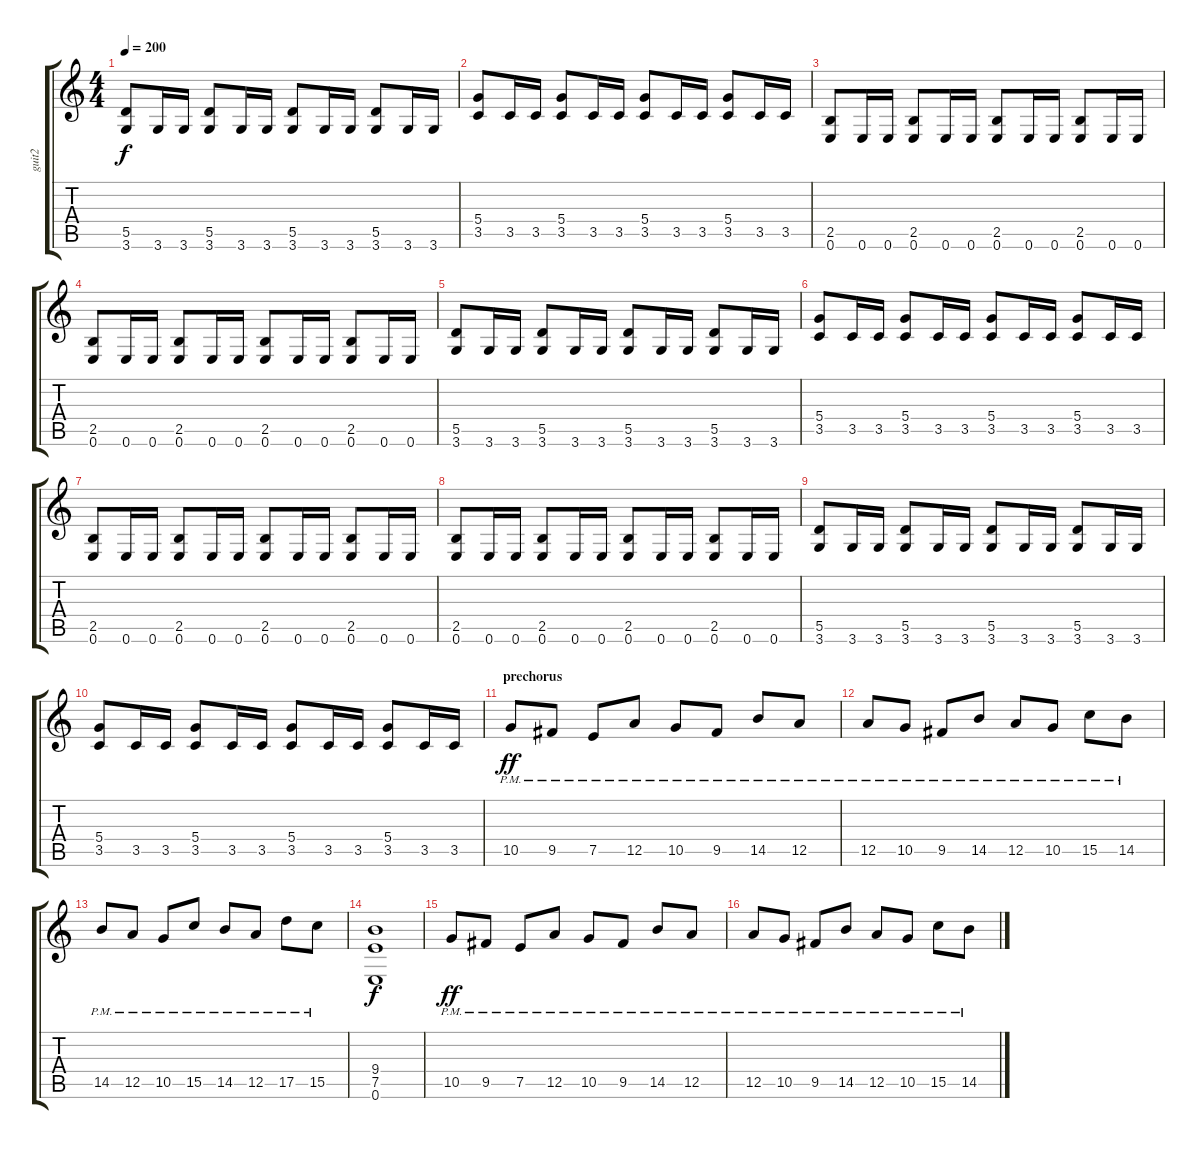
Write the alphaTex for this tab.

\track ("guit2" "guit2") {instrument distortionguitar}
\staff {score tabs}
\tuning (E4 B3 G3 D3 A2 E2) {hide}
\ts (4 4)
\tempo 200
\clef g2
\ks c
(5.5 3.6).8{dy f} 3.6.16 3.6.16 (5.5 3.6).8 3.6.16 3.6.16 (5.5 3.6).8 3.6.16 3.6.16 (5.5 3.6).8 3.6.16 3.6.16 |
(5.4 3.5).8 3.5.16 3.5.16 (5.4 3.5).8 3.5.16 3.5.16 (5.4 3.5).8 3.5.16 3.5.16 (5.4 3.5).8 3.5.16 3.5.16 |
(2.5 0.6).8 0.6.16 0.6.16 (2.5 0.6).8 0.6.16 0.6.16 (2.5 0.6).8 0.6.16 0.6.16 (2.5 0.6).8 0.6.16 0.6.16 |
(2.5 0.6).8 0.6.16 0.6.16 (2.5 0.6).8 0.6.16 0.6.16 (2.5 0.6).8 0.6.16 0.6.16 (2.5 0.6).8 0.6.16 0.6.16 |
(5.5 3.6).8 3.6.16 3.6.16 (5.5 3.6).8 3.6.16 3.6.16 (5.5 3.6).8 3.6.16 3.6.16 (5.5 3.6).8 3.6.16 3.6.16 |
(5.4 3.5).8 3.5.16 3.5.16 (5.4 3.5).8 3.5.16 3.5.16 (5.4 3.5).8 3.5.16 3.5.16 (5.4 3.5).8 3.5.16 3.5.16 |
(2.5 0.6).8 0.6.16 0.6.16 (2.5 0.6).8 0.6.16 0.6.16 (2.5 0.6).8 0.6.16 0.6.16 (2.5 0.6).8 0.6.16 0.6.16 |
(2.5 0.6).8 0.6.16 0.6.16 (2.5 0.6).8 0.6.16 0.6.16 (2.5 0.6).8 0.6.16 0.6.16 (2.5 0.6).8 0.6.16 0.6.16 |
(5.5 3.6).8 3.6.16 3.6.16 (5.5 3.6).8 3.6.16 3.6.16 (5.5 3.6).8 3.6.16 3.6.16 (5.5 3.6).8 3.6.16 3.6.16 |
(5.4 3.5).8 3.5.16 3.5.16 (5.4 3.5).8 3.5.16 3.5.16 (5.4 3.5).8 3.5.16 3.5.16 (5.4 3.5).8 3.5.16 3.5.16 |
\section ("" "prechorus")
10.5{pm}.8{dy ff} 9.5{pm}.8 7.5{pm}.8 12.5{pm}.8 10.5{pm}.8 9.5{pm}.8 14.5{pm}.8 12.5{pm}.8 |
12.5{pm}.8 10.5{pm}.8 9.5{pm}.8 14.5{pm}.8 12.5{pm}.8 10.5{pm}.8 15.5{pm}.8 14.5{pm}.8 |
14.5{pm}.8 12.5{pm}.8 10.5{pm}.8 15.5{pm}.8 14.5{pm}.8 12.5{pm}.8 17.5{pm}.8 15.5{pm}.8 |
(9.4 7.5 0.6).1{dy f} |
10.5{pm}.8{dy ff} 9.5{pm}.8 7.5{pm}.8 12.5{pm}.8 10.5{pm}.8 9.5{pm}.8 14.5{pm}.8 12.5{pm}.8 |
12.5{pm}.8 10.5{pm}.8 9.5{pm}.8 14.5{pm}.8 12.5{pm}.8 10.5{pm}.8 15.5{pm}.8 14.5{pm}.8
